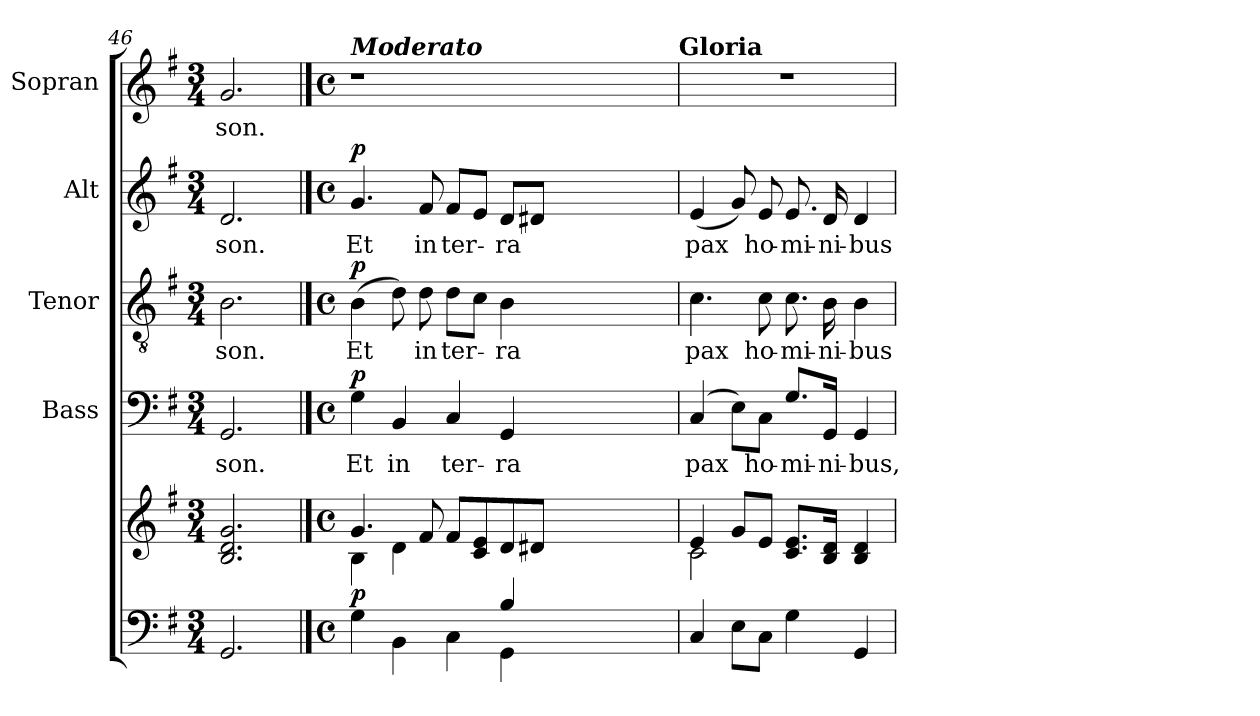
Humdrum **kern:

**kern	**kern	**dynam	**kern	**text	**dynam	**kern	**text	**dynam	**kern	**text	**dynam	**kern	**text
*part5	*part5	*part5	*part4	*part4	*part4	*part3	*part3	*part3	*part2	*part2	*part2	*part1	*part1
*staff6	*staff5	*staff5/6	*staff4	*staff4	*staff4	*staff3	*staff3	*staff3	*staff2	*staff2	*staff2	*staff1	*staff1
*	*	*	*I"Bass	*	*	*I"Tenor	*	*	*I"Alt	*	*	*I"Sopran	*
*	*	*	*I'B	*	*	*I'T	*	*	*I'A	*	*	*I'S	*
*clefF4	*clefG2	*	*clefF4	*	*	*clefGv2	*	*	*clefG2	*	*	*clefG2	*
*k[f#]	*k[f#]	*	*k[f#]	*	*	*k[f#]	*	*	*k[f#]	*	*	*k[f#]	*
*G:	*G:	*	*G:	*	*	*G:	*	*	*G:	*	*	*G:	*
*M3/4	*M3/4	*	*M3/4	*	*	*M3/4	*	*	*M3/4	*	*	*M3/4	*
=46	=46	=46	=46	=46	=46	=46	=46	=46	=46	=46	=46	=46	=46
!	!	!	!	!LO:LY:b	!	!	!LO:LY:b	!	!	!LO:LY:b	!	!	!LO:LY:b
2.GG/	2.B/ 2.d/ 2.g/	.	2.GG/	-son.	.	2.B\	-son.	.	2.d/	-son.	.	2.g/	-son.
!!LO:PB:g=z
==47	==47	==47	==47	==47	==47	==47	==47	==47	==47	==47	==47	==47	==47
*M4/4	*M4/4	*	*M4/4	*	*	*M4/4	*	*	*M4/4	*	*	*M4/4	*
*met(c)	*met(c)	*	*met(c)	*	*	*met(c)	*	*	*met(c)	*	*	*met(c)	*
*^	*^	*	*	*	*	*	*	*	*	*	*	*	*
!	!	!	!	!	!	!	!	!	!	!	!	!	!	!LO:TX:a:Bi:t=Moderato	!
!	!	!	!	!LO:DY:b	!	!LO:LY:b	!LO:DY:a	!	!LO:LY:b	!LO:DY:a	!	!LO:LY:b	!LO:DY:a	!	!
2.ryy	4G\	4.g/	4B\	p	4G\	Et	p	(>4B\	Et	p	4.g/	Et	p	1r	.
!	!	!	!	!	!	!LO:LY:b	!	!	!	!	!	!	!	!	!
.	4BB\	.	4d\	.	4BB/	in	.	8d\)	.	.	.	.	.	.	.
!	!	!	!	!	!	!	!	!	!LO:LY:b	!	!	!LO:LY:b	!	!	!
.	.	8f#/	.	.	.	.	.	8d\	in	.	8f#/	in	.	.	.
!	!	!	!	!	!	!LO:LY:b	!	!	!LO:LY:b	!	!	!LO:LY:b	!	!	!
.	4C\	8f#/L	2...ryy	.	4C/	ter-	.	8d\L	ter-	.	8f#/L	ter-	.	.	.
.	.	8c/ 8e/	.	.	.	.	.	8c\J	.	.	8e/J	.	.	.	.
!	!	!	!	!	!	!LO:LY:b	!	!	!LO:LY:b	!	!	!LO:LY:b	!	!	!
4B/	4GG\	8d/	.	.	4GG/	-ra	.	4B\	-ra	.	8d/L	-ra	.	.	.
.	.	8d#X/J	.	.	.	.	.	.	.	.	8d#X/J	.	.	.	.
2...ryy	2...ryy	2...ryy	.	.	2...ryy	.	.	2...ryy	.	.	2...ryy	.	.	2...ryy	.
.	.	.	2ryy	.	.	.	.	.	.	.	.	.	.	.	.
*v	*v	*	*	*	*	*	*	*	*	*	*	*	*	*	*
!	!	!	!	!	!	!	!	!	!	!	!	!	!LO:TX:a:B:t=Gloria	!
=48	=48	=48	=48	=48	=48	=48	=48	=48	=48	=48	=48	=48	=48	=48
!	!	!	!	!	!LO:LY:b	!	!	!LO:LY:b	!	!	!LO:LY:b	!	!	!
4C/	4e/	2c\	.	(4C/	pax	.	4.c\	pax	.	(<4e/	pax	.	1r	.
8E\L	8g/L	.	.	8E\L)	.	.	.	.	.	8g/)	.	.	.	.
!	!	!	!	!	!LO:LY:b	!	!	!LO:LY:b	!	!	!LO:LY:b	!	!	!
8C\J	8e/J	.	.	8C\J	ho-	.	8c\	ho-	.	8e/	ho-	.	.	.
!	!	!	!	!	!LO:LY:b	!	!	!LO:LY:b	!	!	!LO:LY:b	!	!	!
4G\	8.c/ 8.e/L	2ryy	.	8.G/L	-mi-	.	8.c\	-mi-	.	8.e/	-mi-	.	.	.
!	!	!	!	!	!LO:LY:b	!	!	!LO:LY:b	!	!	!LO:LY:b	!	!	!
.	16B/ 16d/Jk	.	.	16GG/Jk	-ni-	.	16B\	-ni-	.	16d/	-ni-	.	.	.
!	!	!	!	!	!LO:LY:b	!	!	!LO:LY:b	!	!	!LO:LY:b	!	!	!
4GG/	4B/ 4d/	.	.	4GG/	-bus,	.	4B\	-bus	.	4d/	-bus	.	.	.
*	*v	*v	*	*	*	*	*	*	*	*	*	*	*	*
=	=	=	=	=	=	=	=	=	=	=	=	=	=
*-	*-	*-	*-	*-	*-	*-	*-	*-	*-	*-	*-	*-	*-
